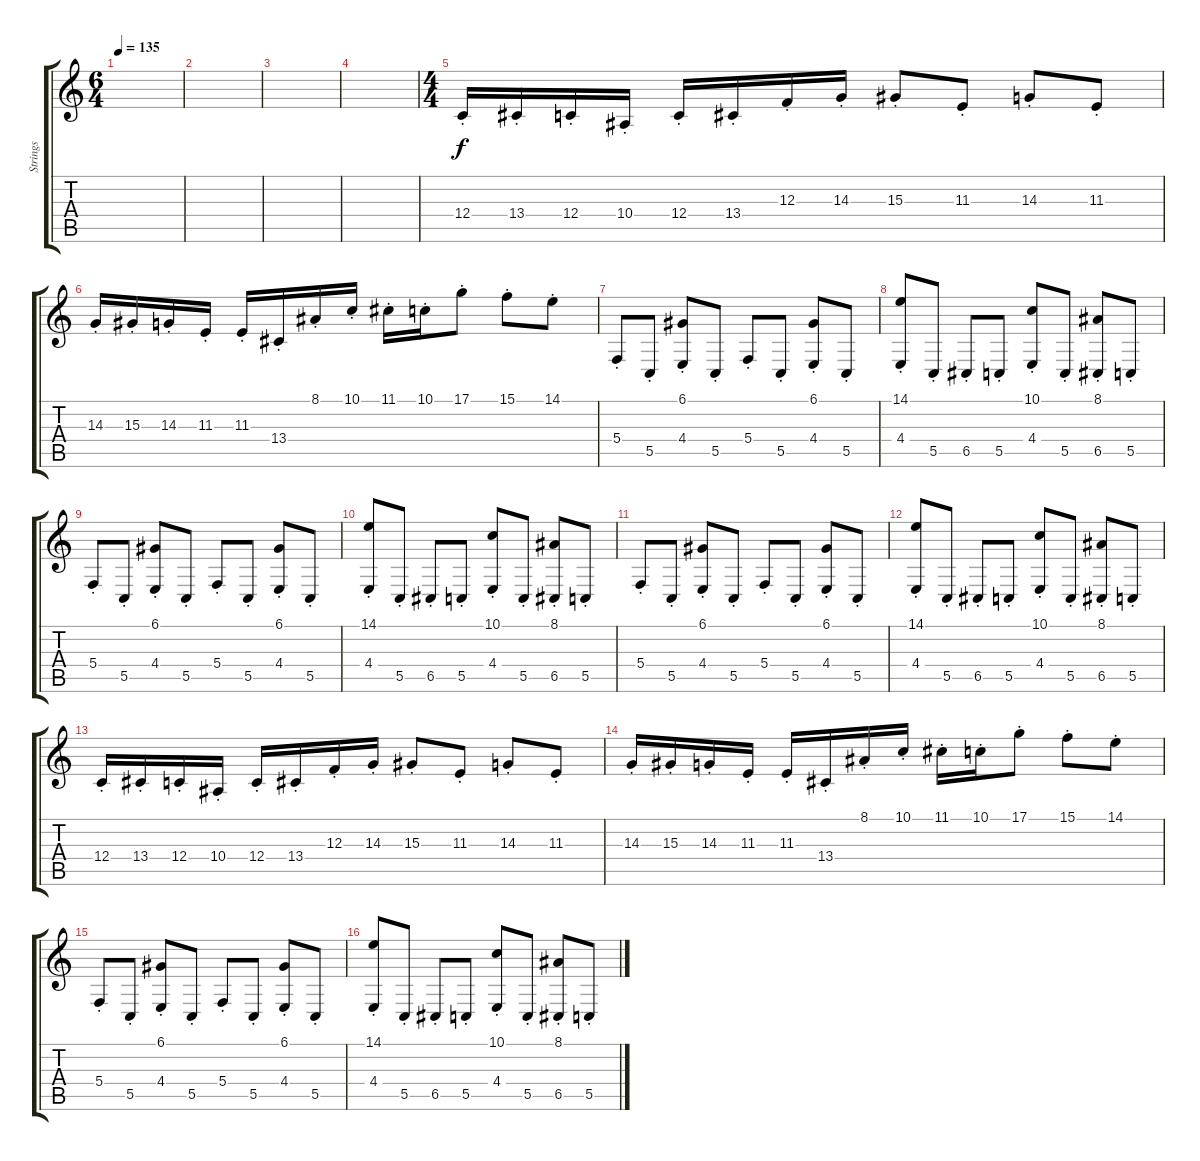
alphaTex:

\track ("Strings" "Strings") {instrument pizzicatostrings}
\staff {score tabs}
\tuning (D4 A3 F3 C3 G2 C2) {hide}
\ts (6 4)
\tempo 135
\clef g2
\ks c
|
|
|
|
\ts (4 4)
12.4{st}.16 13.4{st}.16 12.4{st}.16 10.4{st}.16 12.4{st}.16 13.4{st}.16 12.3{st}.16 14.3{st}.16 15.3{st}.8 11.3{st}.8 14.3{st}.8 11.3{st}.8 |
14.3{st}.16 15.3{st}.16 14.3{st}.16 11.3{st}.16 11.3{st}.16 13.4{st}.16 8.1{st}.16 10.1{st}.16 11.1{st}.16 10.1{st}.16 17.1{st}.8 15.1{st}.8 14.1{st}.8 |
5.4{st}.8 5.5{st}.8 (6.1{st} 4.4{st}).8 5.5{st}.8 5.4{st}.8 5.5{st}.8 (6.1{st} 4.4{st}).8 5.5{st}.8 |
(14.1{st} 4.4{st}).8 5.5{st}.8 6.5{st}.8 5.5{st}.8 (10.1{st} 4.4{st}).8 5.5{st}.8 (8.1{st} 6.5{st}).8 5.5{st}.8 |
5.4{st}.8 5.5{st}.8 (6.1{st} 4.4{st}).8 5.5{st}.8 5.4{st}.8 5.5{st}.8 (6.1{st} 4.4{st}).8 5.5{st}.8 |
(14.1{st} 4.4{st}).8 5.5{st}.8 6.5{st}.8 5.5{st}.8 (10.1{st} 4.4{st}).8 5.5{st}.8 (8.1{st} 6.5{st}).8 5.5{st}.8 |
5.4{st}.8 5.5{st}.8 (6.1{st} 4.4{st}).8 5.5{st}.8 5.4{st}.8 5.5{st}.8 (6.1{st} 4.4{st}).8 5.5{st}.8 |
(14.1{st} 4.4{st}).8 5.5{st}.8 6.5{st}.8 5.5{st}.8 (10.1{st} 4.4{st}).8 5.5{st}.8 (8.1{st} 6.5{st}).8 5.5{st}.8 |
12.4{st}.16 13.4{st}.16 12.4{st}.16 10.4{st}.16 12.4{st}.16 13.4{st}.16 12.3{st}.16 14.3{st}.16 15.3{st}.8 11.3{st}.8 14.3{st}.8 11.3{st}.8 |
14.3{st}.16 15.3{st}.16 14.3{st}.16 11.3{st}.16 11.3{st}.16 13.4{st}.16 8.1{st}.16 10.1{st}.16 11.1{st}.16 10.1{st}.16 17.1{st}.8 15.1{st}.8 14.1{st}.8 |
5.4{st}.8 5.5{st}.8 (6.1{st} 4.4{st}).8 5.5{st}.8 5.4{st}.8 5.5{st}.8 (6.1{st} 4.4{st}).8 5.5{st}.8 |
(14.1{st} 4.4{st}).8 5.5{st}.8 6.5{st}.8 5.5{st}.8 (10.1{st} 4.4{st}).8 5.5{st}.8 (8.1{st} 6.5{st}).8 5.5{st}.8
